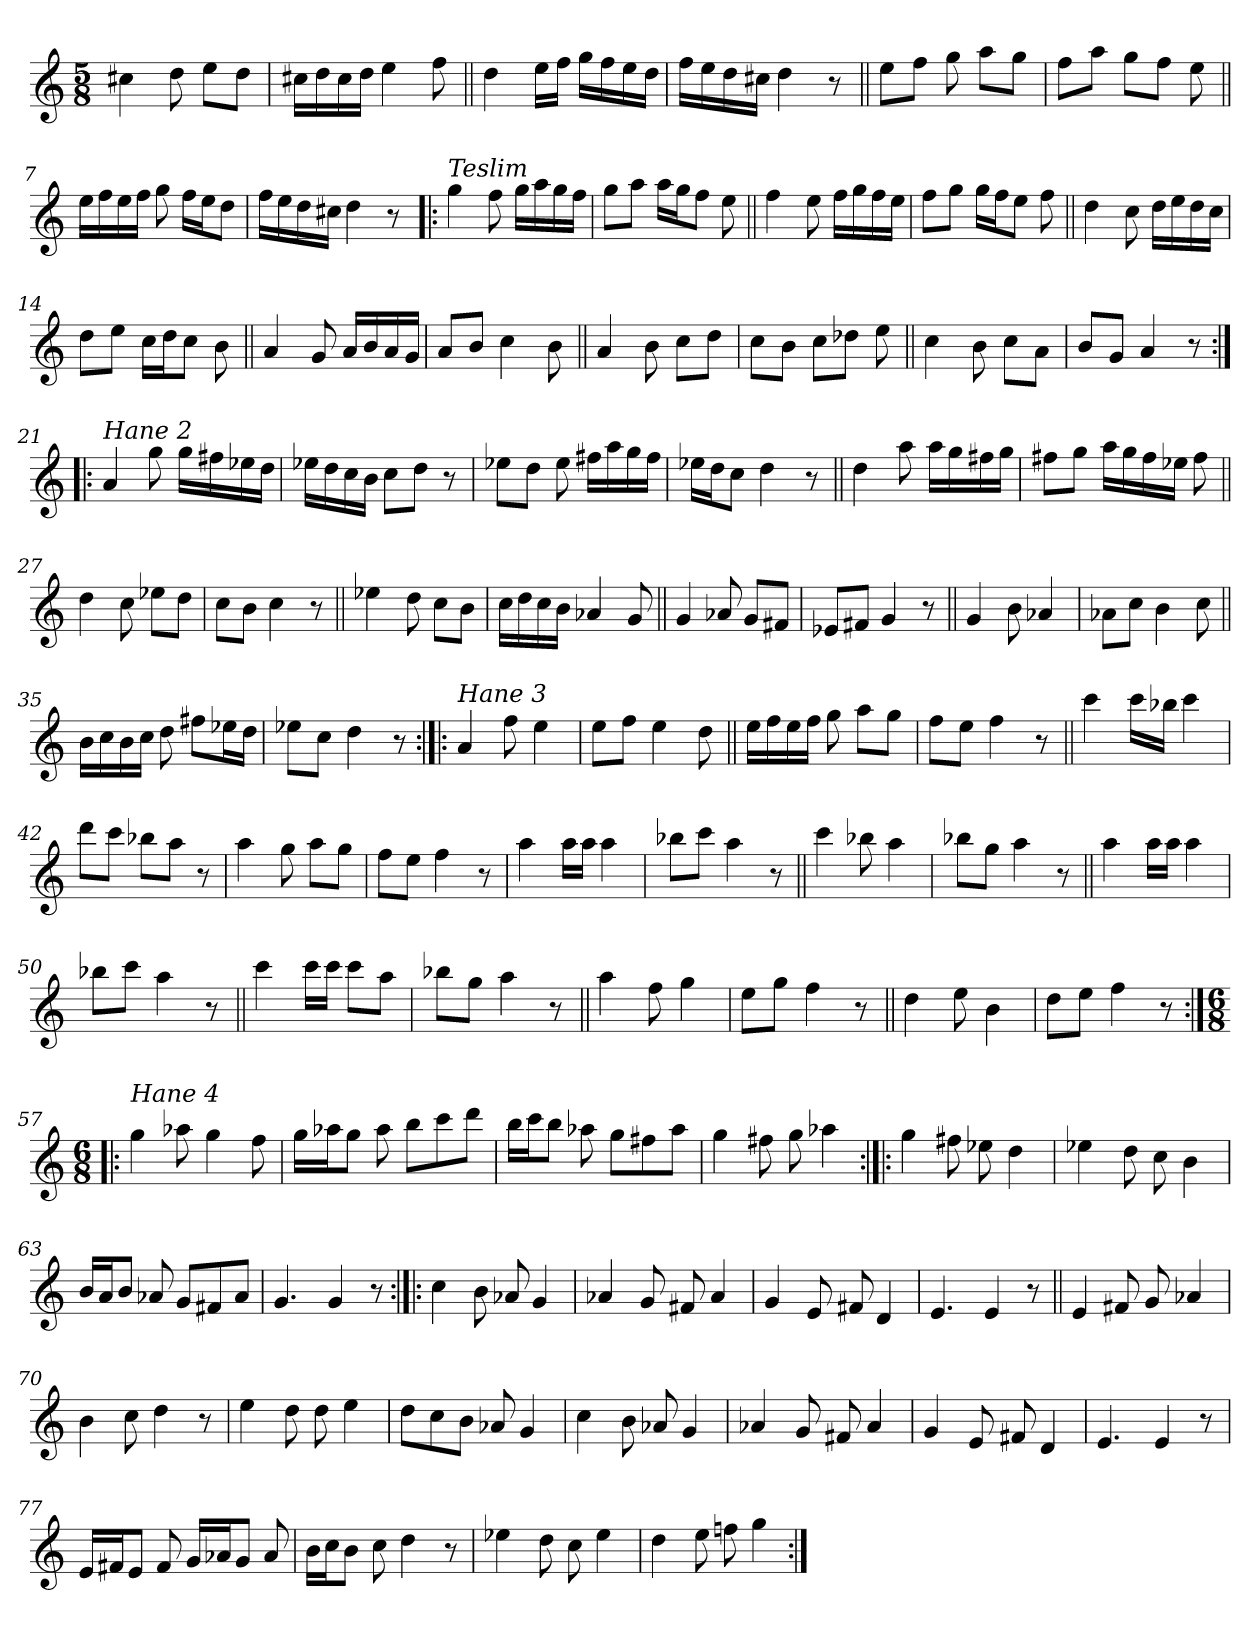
**kern
*part1
*staff1
*clefG2
*k[]
*M5/8
=1
4cc#X\
8dd\
8ee\L
8dd\J
=2
16cc#X\LL
16dd\
16cc#\
16dd\JJ
4ee\
8ff\
=3||
4dd\
16ee\LL
16ff\JJ
16gg\LL
16ff\
16ee\
16dd\JJ
=4
16ff\LL
16ee\
16dd\
16cc#X\JJ
4dd\
8r
!!LO:LB:g=z
=5||
8ee\L
8ff\J
8gg\
8aa\L
8gg\J
=6
8ff\L
8aa\J
8gg\L
8ff\J
8ee\
=7||
16ee\LL
16ff\
16ee\
16ff\JJ
8gg\
16ff\LL
16ee\J
8dd\J
=8
16ff\LL
16ee\
16dd\
16cc#X\JJ
4dd\
8r
!!LO:LB:g=z
=9!|:
!LO:TX:a:i:t=Teslim
4gg\
8ff\
16gg\LL
16aa\
16gg\
16ff\JJ
=10
8gg\L
8aa\J
16aa\LL
16gg\J
8ff\J
8ee\
=11||
4ff\
8ee\
16ff\LL
16gg\
16ff\
16ee\JJ
=12
8ff\L
8gg\J
16gg\LL
16ff\J
8ee\J
8ff\
!!LO:LB:g=z
=13||
4dd\
8cc\
16dd\LL
16ee\
16dd\
16cc\JJ
=14
8dd\L
8ee\J
16cc\LL
16dd\J
8cc\J
8b\
=15||
4a/
8g/
16a/LL
16b/
16a/
16g/JJ
=16
8a/L
8b/J
4cc\
8b\
=17||
4a/
8b\
8cc\L
8dd\J
!!LO:LB:g=z
=18
8cc\L
8b\J
8cc\L
8dd-X\J
8ee\
=19||
4cc\
8b\
8cc\L
8a\J
=20
8b/L
8g/J
4a/
8r
=21:|!|:
!LO:TX:a:i:t=Hane 2
4a/
8gg\
16gg\LL
16ff#X\
16ee-X\
16dd\JJ
=22
16ee-X\LL
16dd\
16cc\
16b\JJ
8cc\L
8dd\J
8r
!!LO:LB:g=z
=23
8ee-X\L
8dd\J
8ee-\
16ff#X\LL
16aa\
16gg\
16ff#\JJ
=24
16ee-X\LL
16dd\J
8cc\J
4dd\
8r
=25||
4dd\
8aa\
16aa\LL
16gg\
16ff#X\
16gg\JJ
=26
8ff#X\L
8gg\J
16aa\LL
16gg\
16ff#\
16ee-X\JJ
8ff#\
!!LO:LB:g=z
=27||
4dd\
8cc\
8ee-X\L
8dd\J
=28
8cc\L
8b\J
4cc\
8r
=29||
4ee-X\
8dd\
8cc\L
8b\J
=30
16cc\LL
16dd\
16cc\
16b\JJ
4a-X/
8g/
=31||
4g/
8a-X/
8g/L
8f#X/J
!!LO:LB:g=z
=32
8e-X/L
8f#X/J
4g/
8r
=33||
4g/
8b\
4a-X/
=34
8a-X\L
8cc\J
4b\
8cc\
=35||
16b\LL
16cc\
16b\
16cc\JJ
8dd\
8ff#X\L
16ee-X\L
16dd\JJ
=36
8ee-X\L
8cc\J
4dd\
8r
!!LO:LB:g=z
=37:|!|:
!LO:TX:a:i:t=Hane 3
4a/
8ff\
4ee\
=38
8ee\L
8ff\J
4ee\
8dd\
=39||
16ee\LL
16ff\
16ee\
16ff\JJ
8gg\
8aa\L
8gg\J
=40
8ff\L
8ee\J
4ff\
8r
=41||
4ccc\
16ccc\LL
16bb-X\JJ
4ccc\
!!LO:PB:g=z
=42
8ddd\L
8ccc\J
8bb-X\L
8aa\J
8r
=43
4aa\
8gg\
8aa\L
8gg\J
=44
8ff\L
8ee\J
4ff\
8r
=45
4aa\
16aa\LL
16aa\JJ
4aa\
=46
8bb-X\L
8ccc\J
4aa\
8r
=47||
4ccc\
8bb-X\
4aa\
!!LO:LB:g=z
=48
8bb-X\L
8gg\J
4aa\
8r
=49||
4aa\
16aa\LL
16aa\JJ
4aa\
=50
8bb-X\L
8ccc\J
4aa\
8r
=51||
4ccc\
16ccc\LL
16ccc\JJ
8ccc\L
8aa\J
=52
8bb-X\L
8gg\J
4aa\
8r
=53||
4aa\
8ff\
4gg\
!!LO:LB:g=z
=54
8ee\L
8gg\J
4ff\
8r
=55||
4dd\
8ee\
4b\
=56
8dd\L
8ee\J
4ff\
8r
=57:|!|:
*M6/8
!LO:TX:a:i:t=Hane 4
4gg\
8aa-X\
4gg\
8ff\
=58
16gg\LL
16aa-X\J
8gg\J
8aa-\
8bb\L
8ccc\
8ddd\J
!!LO:LB:g=z
=59
16bb\LL
16ccc\J
8bb\J
8aa-X\
8gg\L
8ff#X\
8aa-\J
=60
4gg\
8ff#X\
8gg\
4aa-X\
=61:|!|:
4gg\
8ff#X\
8ee-X\
4dd\
=62
4ee-X\
8dd\
8cc\
4b\
=63
16b/LL
16a/J
8b/J
8a-X/
8g/L
8f#X/
8a-/J
!!LO:LB:g=z
=64
4.g/
4g/
8r
=65:|!|:
4cc\
8b\
8a-X/
4g/
=66
4a-X/
8g/
8f#X/
4a-/
=67
4g/
8e/
8f#X/
4d/
=68
4.e/
4e/
8r
=69||
4e/
8f#X/
8g/
4a-X/
!!LO:LB:g=z
=70
4b\
8cc\
4dd\
8r
=71
4ee\
8dd\
8dd\
4ee\
=72
8dd\L
8cc\
8b\J
8a-X/
4g/
=73
4cc\
8b\
8a-X/
4g/
=74
4a-X/
8g/
8f#X/
4a-/
=75
4g/
8e/
8f#X/
4d/
!!LO:LB:g=z
=76
4.e/
4e/
8r
=77
16e/LL
16f#X/J
8e/J
8f#/
16g/LL
16a-X/J
8g/J
8a-/
=78
16b\LL
16cc\J
8b\J
8cc\
4dd\
8r
=79
4ee-X\
8dd\
8cc\
4ee-\
=80
4dd\
8ee\
8ffn\
4gg\
=:|!
*-
